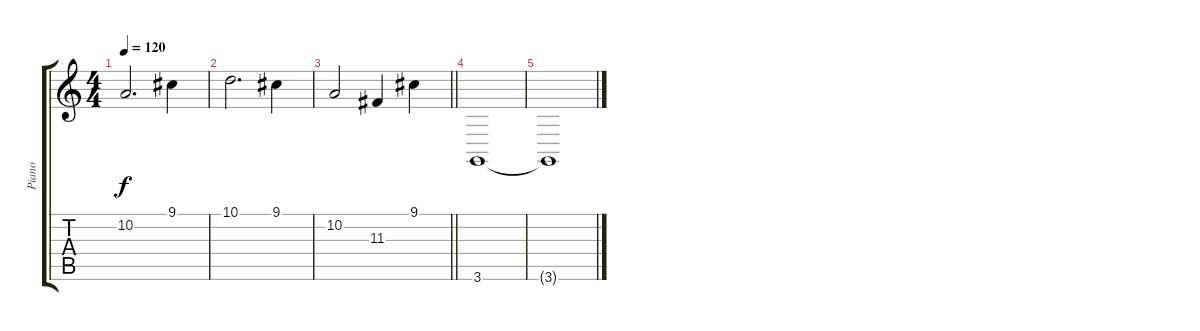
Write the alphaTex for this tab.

\track ("Piano" "Piano") {instrument brightacousticpiano}
\staff {score tabs}
\tuning (E4 B3 G3 D3 A2 E2) {hide}
\ts (4 4)
\tempo 120
\clef g2
\ks c
10.2.2{d dy f} 9.1.4 |
10.1.2{d} 9.1.4 |
\barLineRight lightlight
10.2.2 11.3.4 9.1.4 |
3.6.1 |
3.6{t}.1
